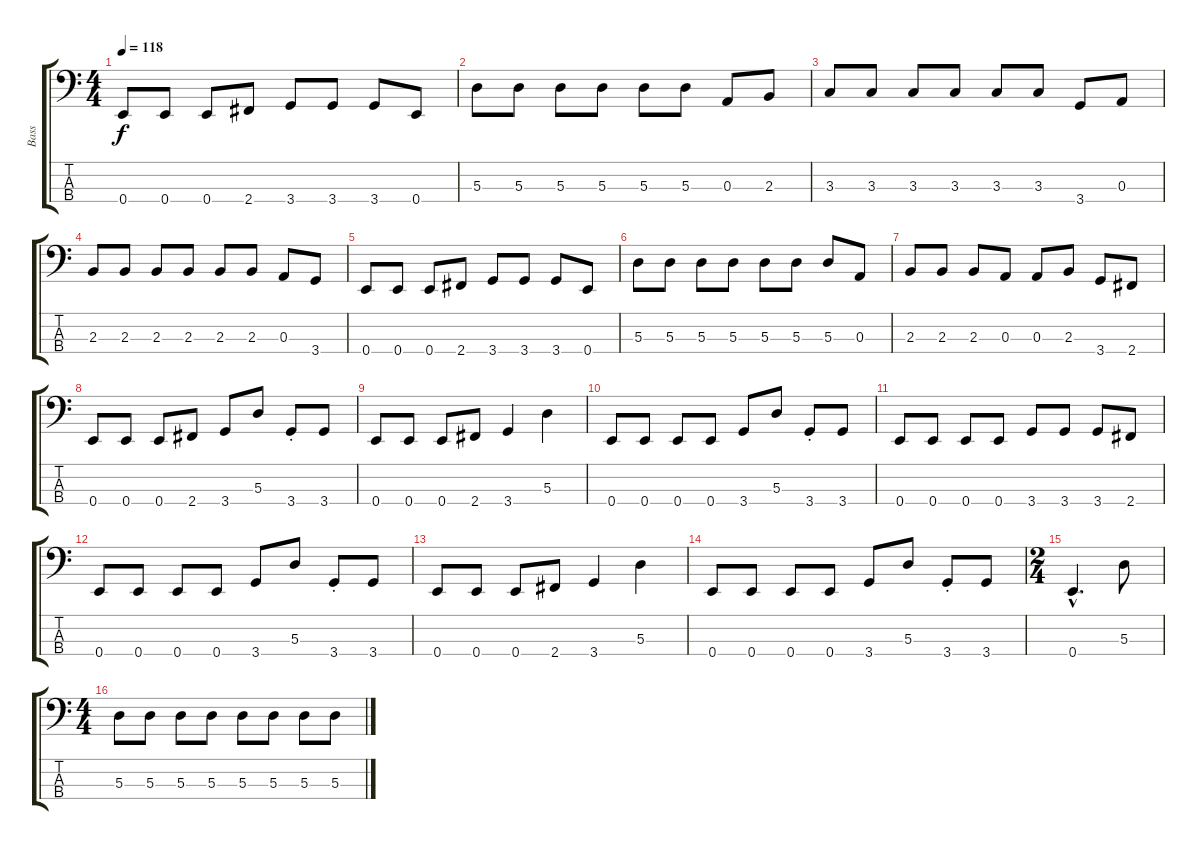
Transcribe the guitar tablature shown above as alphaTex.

\track ("Bass" "Bass") {instrument electricbassfinger}
\staff {score tabs}
\tuning (G2 D2 A1 E1) {hide}
\ts (4 4)
\tempo 118
\clef f4
\ks c
0.4.8{dy f} 0.4.8 0.4.8 2.4.8 3.4.8 3.4.8 3.4.8 0.4.8 |
5.3.8 5.3.8 5.3.8 5.3.8 5.3.8 5.3.8 0.3.8 2.3.8 |
3.3.8 3.3.8 3.3.8 3.3.8 3.3.8 3.3.8 3.4.8 0.3.8 |
2.3.8 2.3.8 2.3.8 2.3.8 2.3.8 2.3.8 0.3.8 3.4.8 |
0.4.8 0.4.8 0.4.8 2.4.8 3.4.8 3.4.8 3.4.8 0.4.8 |
5.3.8 5.3.8 5.3.8 5.3.8 5.3.8 5.3.8 5.3.8 0.3.8 |
2.3.8 2.3.8 2.3.8 0.3.8 0.3.8 2.3.8 3.4.8 2.4.8 |
0.4.8 0.4.8 0.4.8 2.4.8 3.4.8 5.3.8 3.4{st}.8 3.4.8 |
0.4.8 0.4.8 0.4.8 2.4.8 3.4.4 5.3.4 |
0.4.8 0.4.8 0.4.8 0.4.8 3.4.8 5.3.8 3.4{st}.8 3.4.8 |
0.4.8 0.4.8 0.4.8 0.4.8 3.4.8 3.4.8 3.4.8 2.4.8 |
0.4.8 0.4.8 0.4.8 0.4.8 3.4.8 5.3.8 3.4{st}.8 3.4.8 |
0.4.8 0.4.8 0.4.8 2.4.8 3.4.4 5.3.4 |
0.4.8 0.4.8 0.4.8 0.4.8 3.4.8 5.3.8 3.4{st}.8 3.4.8 |
\ts (2 4)
0.4{hac}.4{d} 5.3.8 |
\ts (4 4)
5.3.8 5.3.8 5.3.8 5.3.8 5.3.8 5.3.8 5.3.8 5.3.8
